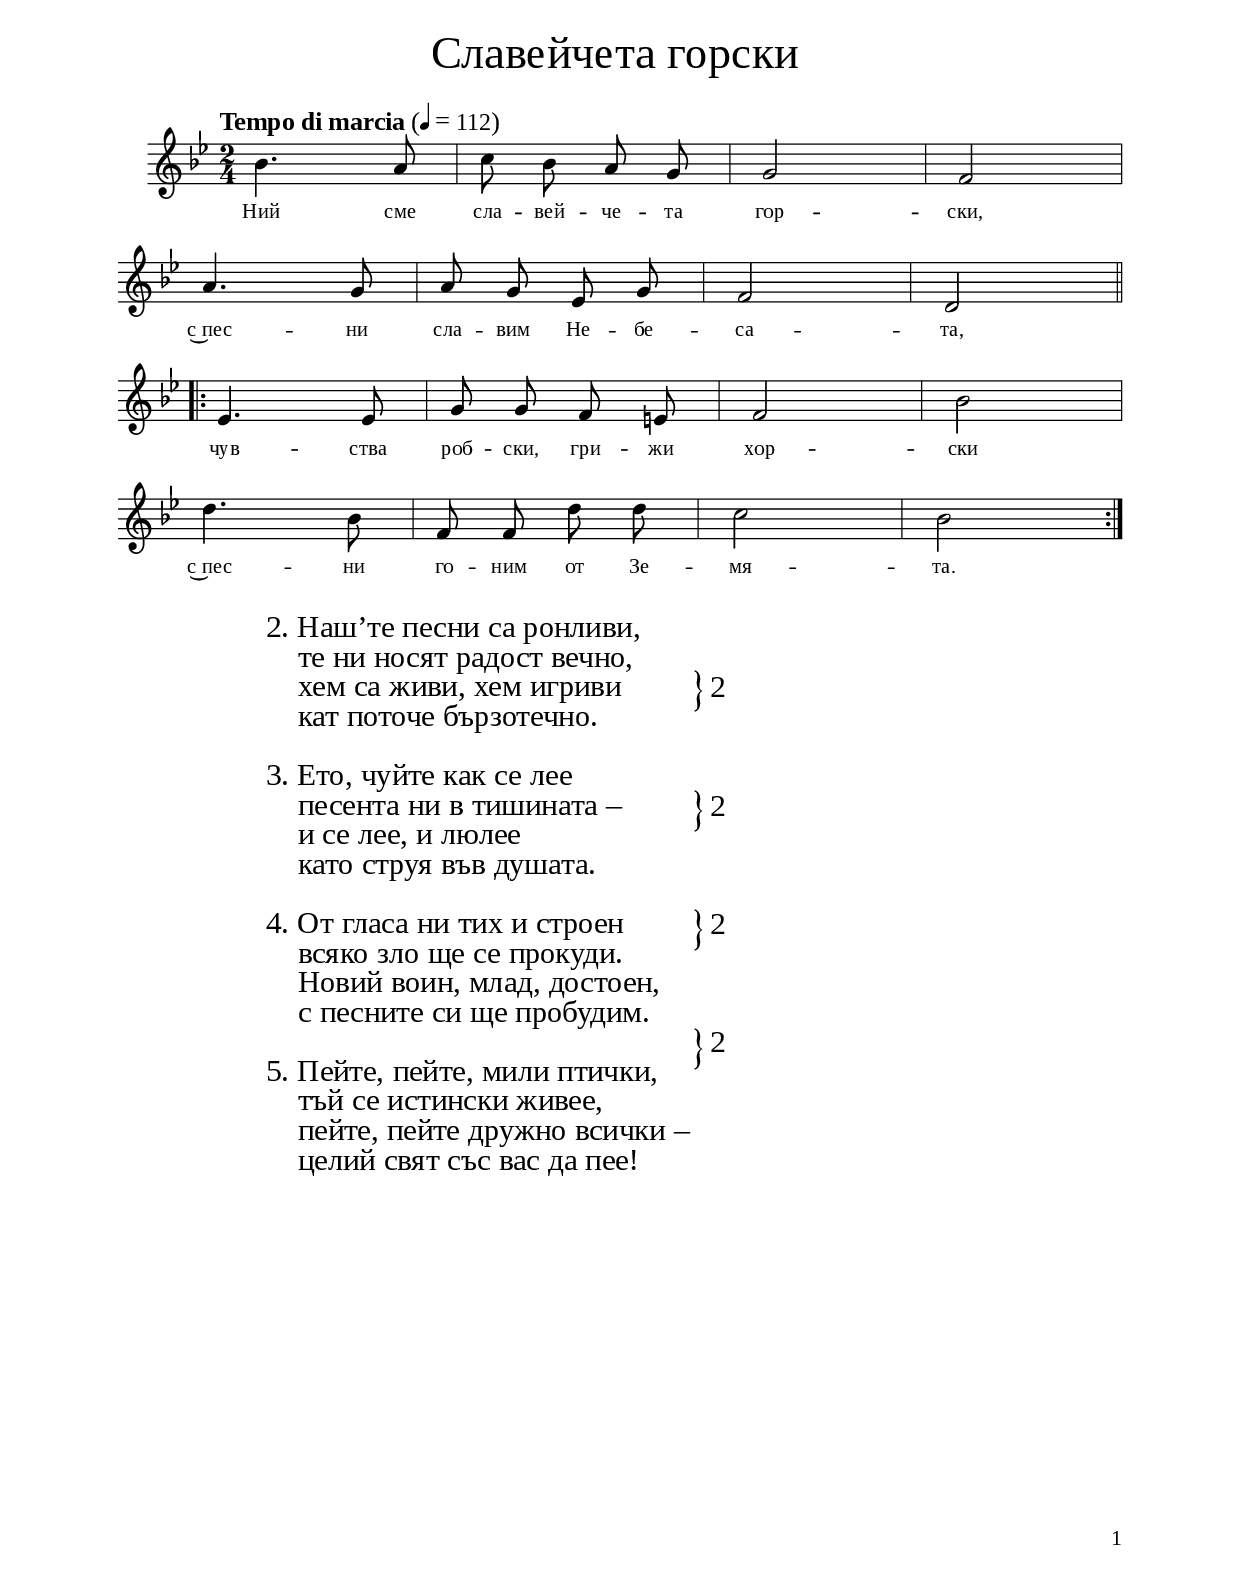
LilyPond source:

\version "2.24.4"

% include paper part and global functions
\include "include/globals.ily"
"rightBraces049" = \markup {
  \column {
    % repeat braces
    \translate #'(0 . -5.5 )
    \right-brace #20

    \translate #'(0 . -10.0 )
    \right-brace #20

    \translate #'(0 . -10.0 )
    \right-brace #20

    \translate #'(0 . -10.0 )
    \right-brace #20
  }
  \column {
    % repeat numbers
    \translate #'(0 . -6.1 )
    2

    \translate #'(0 . -12.0 )
    2

    \translate #'(0 . -12.0 )
    2

    \translate #'(0 . -12.0 )
    2
  }
}

\bookpart {
  \label #'ref049
  \tocItem \markup "Славейчета горски"
  \include "include/bookpart-paper.ily"
  \score {
    \include "include/score-layout.ily"

    \new Voice \absolute  {
      \clef treble
      \key bes \major
      \time 2/4
      \tempoFunc "Tempo di marcia" 4 "112"
      \autoBeamOff

      bes'4. a'8 | c''8 bes' a' g' |  g'2 |  f'2 \break | 
       a'4. g'8  | a'8 g' es' g' |  f'2 |   d'2 | \break
      \bar ".|:-||" 
        es'4. es'8 | g'8 g' f' e' | f'2 | bes'2 | \break
        
        d''4. bes'8 | f'8 f' d'' d'' | c''2  bes'2 | \break
      \bar ":|."
    }

    \addlyrics {
      Ний сме сла -- вей -- че -- та гор -- ски, с~пес -- ни
      сла -- вим Не -- бе -- са -- та, чув -- ства роб -- ски, гри -- жи
      хор -- ски с~пес -- ни го -- ним от Зе -- мя -- та.
    }

    \header {
      title = \titleFunc #'ref_desc_3 "Славейчета горски " "Slavejčeta gorski "
    }

    \midi{}

  } % score

  \markup \fontsize #bgCoupletFontSize {
    \hspace #15
    \override #`(baseline-skip . ,bgCoupletBaselineSkip)
    \column {

      \line { 2.  Наш’те песни са ронливи,}

      \line {   "   " те ни носят радост вечно, }

      \line {   "   "  хем са живи, хем игриви}

      \line {   "   " кат поточе бързотечно.}
      \line {   "   " }

      \line {   3. Ето, чуйте как се лее}

      \line {   "   " песента ни в тишината –}

      \line {   "   " и се лее, и люлее}

      \line {   "   " като струя във душата.}
      \line {   "   " }

      \line {   4. От гласа ни тих и строен}

      \line {   "   " всяко зло ще се прокуди.}

      \line {   "   "Новий воин, млад, достоен, }

      \line {   "   " с песните си ще пробудим.}
      \line {   "   " }

      \line {   5. Пейте, пейте, мили птички,}

      \line {   "   "тъй се истински живее,}

      \line {   "   "пейте, пейте дружно всички – }

      \line {   "   " целий свят със вас да пее! }
    } \"rightBraces049"

  } % markup
  

} % bookpart
